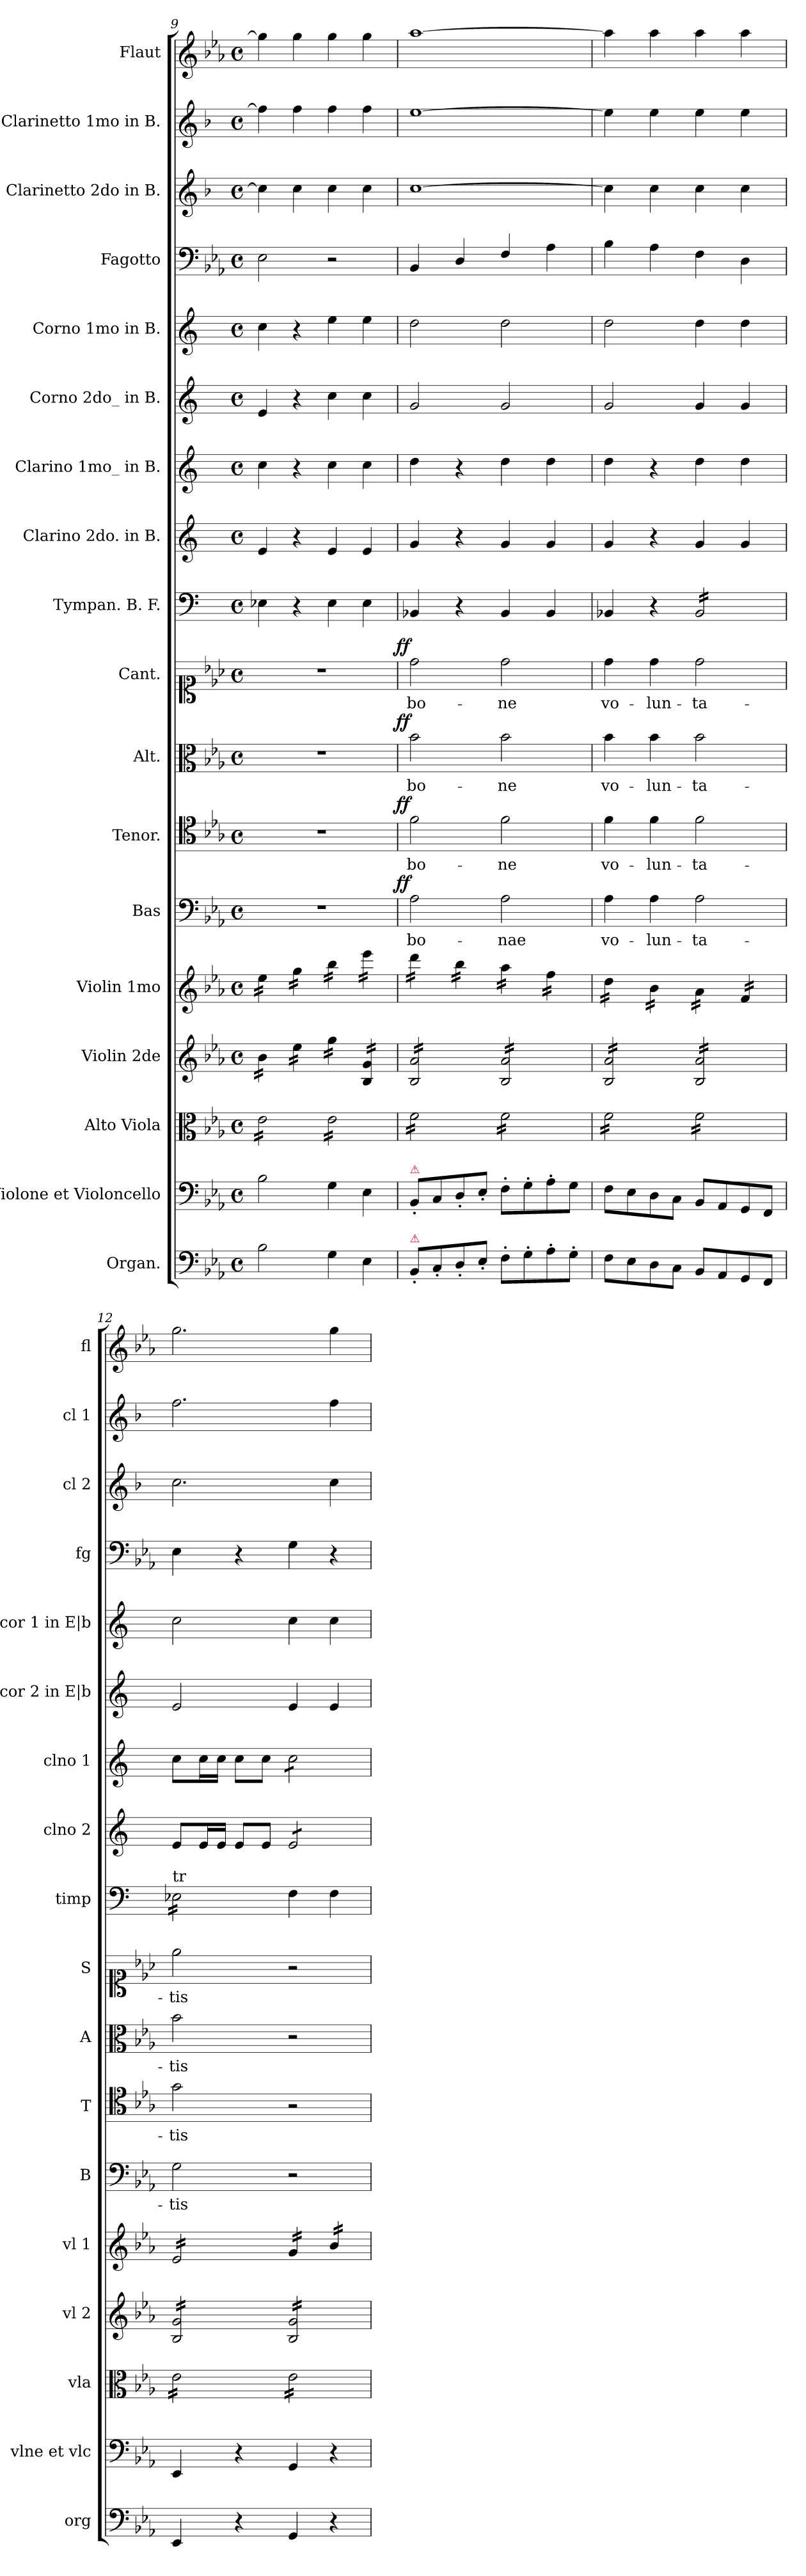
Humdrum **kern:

**kern	**kern	**kern	**kern	**kern	**kern	**text	**dynam	**kern	**text	**dynam	**kern	**text	**dynam	**kern	**text	**dynam	**kern	**kern	**kern	**kern	**kern	**kern	**kern	**kern	**kern
*part18	*part17	*part16	*part15	*part14	*part13	*part13	*part13	*part12	*part12	*part12	*part11	*part11	*part11	*part10	*part10	*part10	*part9	*part8	*part7	*part6	*part5	*part4	*part3	*part2	*part1
*staff18	*staff17	*staff16	*staff15	*staff14	*staff13	*staff13	*staff13	*staff12	*staff12	*staff12	*staff11	*staff11	*staff11	*staff10	*staff10	*staff10	*staff9	*staff8	*staff7	*staff6	*staff5	*staff4	*staff3	*staff2	*staff1
*I"Organ.	*I"Violone et Violoncello	*I"Alto Viola	*I"Violin 2de	*I"Violin 1mo	*I"Bas	*	*	*I"Tenor.	*	*	*I"Alt.	*	*	*I"Cant.	*	*	*I"Tympan. B. F.	*I"Clarino 2do. in B.	*I"Clarino 1mo_ in B.	*I"Corno 2do_ in B.	*I"Corno 1mo in B.	*I"Fagotto	*I"Clarinetto 2do in B.	*I"Clarinetto 1mo in B.	*I"Flaut
*I'org	*I'vlne et vlc	*I'vla	*I'vl 2	*I'vl 1	*I'B	*	*	*I'T	*	*	*I'A	*	*	*I'S	*	*	*I'timp	*I'clno 2	*I'clno 1	*I'cor 2 in E|b	*I'cor 1 in E|b	*I'fg	*I'cl 2	*I'cl 1	*I'fl
*clefF4	*clefF4	*clefC3	*clefG2	*clefG2	*clefF4	*	*	*clefC4	*	*	*clefC3	*	*	*clefC1	*	*	*clefF4	*clefG2	*clefG2	*clefG2	*clefG2	*clefF4	*clefG2	*clefG2	*clefG2
*	*	*	*	*	*	*	*	*	*	*	*	*	*	*	*	*	*	*ITrd-2c-3	*ITrd-2c-3	*ITrd5c9	*ITrd5c9	*	*ITrd1c2	*ITrd1c2	*
*k[b-e-a-]	*k[b-e-a-]	*k[b-e-a-]	*k[b-e-a-]	*k[b-e-a-]	*k[b-e-a-]	*	*	*k[b-e-a-]	*	*	*k[b-e-a-]	*	*	*k[b-e-a-]	*	*	*	*k[b-e-a-]	*k[b-e-a-]	*k[b-e-a-]	*k[b-e-a-]	*k[b-e-a-]	*k[b-e-a-]	*k[b-e-a-]	*k[b-e-a-]
*E-:	*E-:	*E-:	*E-:	*E-:	*E-:	*	*	*E-:	*	*	*E-:	*	*	*E-:	*	*	*	*E-:	*E-:	*E-:	*E-:	*E-:	*E-:	*E-:	*E-:
*M4/4	*M4/4	*M4/4	*M4/4	*M4/4	*M4/4	*	*	*M4/4	*	*	*M4/4	*	*	*M4/4	*	*	*M4/4	*M4/4	*M4/4	*M4/4	*M4/4	*M4/4	*M4/4	*M4/4	*M4/4
*met(c)	*met(c)	*met(c)	*met(c)	*met(c)	*met(c)	*	*	*met(c)	*	*	*met(c)	*	*	*met(c)	*	*	*met(c)	*met(c)	*met(c)	*met(c)	*met(c)	*met(c)	*met(c)	*met(c)	*met(c)
=9	=9	=9	=9	=9	=9	=9	=9	=9	=9	=9	=9	=9	=9	=9	=9	=9	=9	=9	=9	=9	=9	=9	=9	=9	=9
*	*	*tremolo	*	*	*	*	*	*	*	*	*	*	*	*	*	*	*	*	*	*	*	*	*	*	*
*	*	*	*tremolo	*	*	*	*	*	*	*	*	*	*	*	*	*	*	*	*	*	*	*	*	*	*
*	*	*	*	*tremolo	*	*	*	*	*	*	*	*	*	*	*	*	*	*	*	*	*	*	*	*	*
2B-\	2B-\	16e-\LL	16b-\LL	16ee-\LL	1r	.	.	1r	.	.	1r	.	.	1r	.	.	4E-X\	4g/	4ee-\	4G/	4e-\	2E-\	4b-\]	4ee-\]	4gg\]
.	.	16e-\	16b-\	16ee-\	.	.	.	.	.	.	.	.	.	.	.	.	.	.	.	.	.	.	.	.	.
.	.	16e-\	16b-\	16ee-\	.	.	.	.	.	.	.	.	.	.	.	.	.	.	.	.	.	.	.	.	.
.	.	16e-\	16b-\JJ	16ee-\JJ	.	.	.	.	.	.	.	.	.	.	.	.	.	.	.	.	.	.	.	.	.
.	.	16e-\	16ee-\LL	16gg\LL	.	.	.	.	.	.	.	.	.	.	.	.	4r	4r	4r	4r	4r	.	4b-\	4ee-\	4gg\
.	.	16e-\	16ee-\	16gg\	.	.	.	.	.	.	.	.	.	.	.	.	.	.	.	.	.	.	.	.	.
.	.	16e-\	16ee-\	16gg\	.	.	.	.	.	.	.	.	.	.	.	.	.	.	.	.	.	.	.	.	.
.	.	16e-\JJ	16ee-\JJ	16gg\JJ	.	.	.	.	.	.	.	.	.	.	.	.	.	.	.	.	.	.	.	.	.
4G\	4G\	16e-\LL	16gg\LL	16bb-\LL	.	.	.	.	.	.	.	.	.	.	.	.	4E-\	4g/	4ee-\	4e-\	4g\	2r	4b-\	4ee-\	4gg\
.	.	16e-\	16gg\	16bb-\	.	.	.	.	.	.	.	.	.	.	.	.	.	.	.	.	.	.	.	.	.
.	.	16e-\	16gg\	16bb-\	.	.	.	.	.	.	.	.	.	.	.	.	.	.	.	.	.	.	.	.	.
.	.	16e-\	16gg\JJ	16bb-\JJ	.	.	.	.	.	.	.	.	.	.	.	.	.	.	.	.	.	.	.	.	.
4E-\	4E-\	16e-\	16B-/ 16g/LL	16eee-\LL	.	.	.	.	.	.	.	.	.	.	.	.	4E-\	4g/	4ee-\	4e-\	4g\	.	4b-\	4ee-\	4gg\
.	.	16e-\	16B-/ 16g/	16eee-\	.	.	.	.	.	.	.	.	.	.	.	.	.	.	.	.	.	.	.	.	.
.	.	16e-\	16B-/ 16g/	16eee-\	.	.	.	.	.	.	.	.	.	.	.	.	.	.	.	.	.	.	.	.	.
.	.	16e-\JJ	16B-/ 16g/JJ	16eee-\JJ	.	.	.	.	.	.	.	.	.	.	.	.	.	.	.	.	.	.	.	.	.
=10	=10	=10	=10	=10	=10	=10	=10	=10	=10	=10	=10	=10	=10	=10	=10	=10	=10	=10	=10	=10	=10	=10	=10	=10	=10
!	!LO:TX:a:color=crimson:t=⚠	!	!	!	!	!	!	!	!	!	!	!	!	!	!	!	!	!	!	!	!	!	!	!	!
!LO:TX:a:color=crimson:t=⚠	!	!	!	!	!	!	!	!	!	!	!	!	!	!	!	!	!	!	!	!	!	!	!	!	!
!	!	!	!	!	!	!	!LO:DY:a:rj	!	!	!LO:DY:a:rj	!	!	!LO:DY:a:rj	!	!	!LO:DY:a:rj	!	!	!	!	!	!	!	!	!
8BB-'/L	8BB-'/L	16f\LL	16B-/ 16a-/LL	16ddd\LL	2A-\	bo-	ff	2f\	bo-	ff	2b-\	bo-	ff	2dd\	bo-	ff	4BB-X/	4b-/	4ff\	2B-/	2f\	4BB-/	[1b-	[1dd	[1aa-
.	.	16f\	16B-/ 16a-/	16ddd\	.	.	.	.	.	.	.	.	.	.	.	.	.	.	.	.	.	.	.	.	.
8C'/	8C/	16f\	16B-/ 16a-/	16ddd\	.	.	.	.	.	.	.	.	.	.	.	.	.	.	.	.	.	.	.	.	.
.	.	16f\	16B-/ 16a-/	16ddd\JJ	.	.	.	.	.	.	.	.	.	.	.	.	.	.	.	.	.	.	.	.	.
8D'/	8D'/	16f\	16B-/ 16a-/	16bb-\LL	.	.	.	.	.	.	.	.	.	.	.	.	4r	4r	4r	.	.	4D/	.	.	.
.	.	16f\	16B-/ 16a-/	16bb-\	.	.	.	.	.	.	.	.	.	.	.	.	.	.	.	.	.	.	.	.	.
8E-'/J	8E-'/J	16f\	16B-/ 16a-/	16bb-\	.	.	.	.	.	.	.	.	.	.	.	.	.	.	.	.	.	.	.	.	.
.	.	16f\JJ	16B-/ 16a-/JJ	16bb-\JJ	.	.	.	.	.	.	.	.	.	.	.	.	.	.	.	.	.	.	.	.	.
8F'\L	8F'\L	16f\LL	16B-/ 16a-/LL	16aa-\LL	2A-\	-nae	.	2f\	-ne	.	2b-\	-ne	.	2dd\	-ne	.	4BB-/	4b-/	4ff\	2B-/	2f\	4F/	.	.	.
.	.	16f\	16B-/ 16a-/	16aa-\	.	.	.	.	.	.	.	.	.	.	.	.	.	.	.	.	.	.	.	.	.
8G'\	8G'\	16f\	16B-/ 16a-/	16aa-\	.	.	.	.	.	.	.	.	.	.	.	.	.	.	.	.	.	.	.	.	.
.	.	16f\	16B-/ 16a-/	16aa-\JJ	.	.	.	.	.	.	.	.	.	.	.	.	.	.	.	.	.	.	.	.	.
8A-'\	8A-'\	16f\	16B-/ 16a-/	16ff\LL	.	.	.	.	.	.	.	.	.	.	.	.	4BB-/	4b-/	4ff\	.	.	4A-\	.	.	.
.	.	16f\	16B-/ 16a-/	16ff\	.	.	.	.	.	.	.	.	.	.	.	.	.	.	.	.	.	.	.	.	.
8G'\J	8G\J	16f\	16B-/ 16a-/	16ff\	.	.	.	.	.	.	.	.	.	.	.	.	.	.	.	.	.	.	.	.	.
.	.	16f\JJ	16B-/ 16a-/JJ	16ff\JJ	.	.	.	.	.	.	.	.	.	.	.	.	.	.	.	.	.	.	.	.	.
=11	=11	=11	=11	=11	=11	=11	=11	=11	=11	=11	=11	=11	=11	=11	=11	=11	=11	=11	=11	=11	=11	=11	=11	=11	=11
8F\L	8F\L	16f\LL	16B-/ 16a-/LL	16dd\LL	4A-\	vo-	.	4f\	vo-	.	4b-\	vo-	.	4dd\	vo-	.	4BB-X/	4b-/	4ff\	2B-/	2f\	4B-\	4b-\]	4dd\]	4aa-\]
.	.	16f\	16B-/ 16a-/	16dd\	.	.	.	.	.	.	.	.	.	.	.	.	.	.	.	.	.	.	.	.	.
8E-\	8E-\	16f\	16B-/ 16a-/	16dd\	.	.	.	.	.	.	.	.	.	.	.	.	.	.	.	.	.	.	.	.	.
.	.	16f\	16B-/ 16a-/	16dd\JJ	.	.	.	.	.	.	.	.	.	.	.	.	.	.	.	.	.	.	.	.	.
8D\	8D\	16f\	16B-/ 16a-/	16b-\LL	4A-\	-lun-	.	4f\	-lun-	.	4b-\	-lun-	.	4dd\	-lun-	.	4r	4r	4r	.	.	4A-\	4b-\	4dd\	4aa-\
.	.	16f\	16B-/ 16a-/	16b-\	.	.	.	.	.	.	.	.	.	.	.	.	.	.	.	.	.	.	.	.	.
8C\J	8C\J	16f\	16B-/ 16a-/	16b-\	.	.	.	.	.	.	.	.	.	.	.	.	.	.	.	.	.	.	.	.	.
.	.	16f\JJ	16B-/ 16a-/JJ	16b-\JJ	.	.	.	.	.	.	.	.	.	.	.	.	.	.	.	.	.	.	.	.	.
!	!	!	!	!	!	!	!	!	!	!	!	!	!	!	!	!	!LO:TX:a:t=tr	!	!	!	!	!	!	!	!
!	!	!	!	!	!	!	!	!	!	!	!	!	!	!	!	!	!LO:TX:a:color=crimson:t=⚠	!	!	!	!	!	!	!	!
!	!	!	!	!	!	!	!	!	!	!	!	!	!	!	!	!	!LO:TX:b:t=....	!	!	!	!	!	!	!	!
*	*	*	*	*	*	*	*	*	*	*	*	*	*	*	*	*	*tremolo	*	*	*	*	*	*	*	*
8BB-/L	8BB-/L	16f\LL	16B-/ 16a-/LL	16a-\LL	2A-\	-ta-	.	2f\	-ta-	.	2b-\	-ta-	.	2dd\	-ta-	.	16BB-/LL	4b-/	4ff\	4B-/	4f\	4F\	4b-\	4dd\	4aa-\
.	.	16f\	16B-/ 16a-/	16a-\	.	.	.	.	.	.	.	.	.	.	.	.	16BB-/	.	.	.	.	.	.	.	.
8AA-/	8AA-/	16f\	16B-/ 16a-/	16a-\	.	.	.	.	.	.	.	.	.	.	.	.	16BB-/	.	.	.	.	.	.	.	.
.	.	16f\	16B-/ 16a-/	16a-\JJ	.	.	.	.	.	.	.	.	.	.	.	.	16BB-/	.	.	.	.	.	.	.	.
8GG/	8GG/	16f\	16B-/ 16a-/	16f/LL	.	.	.	.	.	.	.	.	.	.	.	.	16BB-/	4b-/	4ff\	4B-/	4f\	4D\	4b-\	4dd\	4aa-\
.	.	16f\	16B-/ 16a-/	16f/	.	.	.	.	.	.	.	.	.	.	.	.	16BB-/	.	.	.	.	.	.	.	.
8FF/J	8FF/J	16f\	16B-/ 16a-/	16f/	.	.	.	.	.	.	.	.	.	.	.	.	16BB-/	.	.	.	.	.	.	.	.
.	.	16f\JJ	16B-/ 16a-/JJ	16f/JJ	.	.	.	.	.	.	.	.	.	.	.	.	16BB-/JJ	.	.	.	.	.	.	.	.
=12	=12	=12	=12	=12	=12	=12	=12	=12	=12	=12	=12	=12	=12	=12	=12	=12	=12	=12	=12	=12	=12	=12	=12	=12	=12
!	!	!	!	!	!	!	!	!	!	!	!	!	!	!	!	!	!LO:TX:a:t=tr	!	!	!	!	!	!	!	!
4EE-/	4EE-/	16e-\LL	16B-/ 16g/LL	16e-/LL	2G\	-tis	.	2g\	-tis	.	2b-\	-tis	.	2ee-\	-tis	.	16E-X\LL	8g/L	8ee-\L	2G/	2e-\	4E-\	2.b-\	2.ee-\	2.gg\
.	.	16e-\	16B-/ 16g/	16e-/	.	.	.	.	.	.	.	.	.	.	.	.	16E-X\	.	.	.	.	.	.	.	.
.	.	16e-\	16B-/ 16g/	16e-/	.	.	.	.	.	.	.	.	.	.	.	.	16E-X\	16g/L	16ee-\L	.	.	.	.	.	.
.	.	16e-\	16B-/ 16g/	16e-/	.	.	.	.	.	.	.	.	.	.	.	.	16E-X\	16g/JJ	16ee-\JJ	.	.	.	.	.	.
4r	4r	16e-\	16B-/ 16g/	16e-/	.	.	.	.	.	.	.	.	.	.	.	.	16E-X\	8g/L	8ee-\L	.	.	4r	.	.	.
.	.	16e-\	16B-/ 16g/	16e-/	.	.	.	.	.	.	.	.	.	.	.	.	16E-X\	.	.	.	.	.	.	.	.
.	.	16e-\	16B-/ 16g/	16e-/	.	.	.	.	.	.	.	.	.	.	.	.	16E-X\	8g/J	8ee-\J	.	.	.	.	.	.
.	.	16e-\JJ	16B-/ 16g/JJ	16e-/JJ	.	.	.	.	.	.	.	.	.	.	.	.	16E-X\JJ	.	.	.	.	.	.	.	.
*	*	*	*	*	*	*	*	*	*	*	*	*	*	*	*	*	*Xtremolo	*	*	*	*	*	*	*	*
*	*	*	*	*	*	*	*	*	*	*	*	*	*	*	*	*	*	*tremolo	*	*	*	*	*	*	*
*	*	*	*	*	*	*	*	*	*	*	*	*	*	*	*	*	*	*	*tremolo	*	*	*	*	*	*
4GG/	4GG/	16e-\LL	16B-/ 16g/LL	16g/LL	2r	.	.	2r	.	.	2r	.	.	2r	.	.	4F\	8g/L	8ee-\L	4G/	4e-\	4G\	.	.	.
.	.	16e-\	16B-/ 16g/	16g/	.	.	.	.	.	.	.	.	.	.	.	.	.	.	.	.	.	.	.	.	.
.	.	16e-\	16B-/ 16g/	16g/	.	.	.	.	.	.	.	.	.	.	.	.	.	8g/	8ee-\	.	.	.	.	.	.
.	.	16e-\	16B-/ 16g/	16g/JJ	.	.	.	.	.	.	.	.	.	.	.	.	.	.	.	.	.	.	.	.	.
4r	4r	16e-\	16B-/ 16g/	16b-/LL	.	.	.	.	.	.	.	.	.	.	.	.	4F\	8g/	8ee-\	4G/	4e-\	4r	4b-\	4ee-\	4gg\
.	.	16e-\	16B-/ 16g/	16b-/	.	.	.	.	.	.	.	.	.	.	.	.	.	.	.	.	.	.	.	.	.
.	.	16e-\	16B-/ 16g/	16b-/	.	.	.	.	.	.	.	.	.	.	.	.	.	8g/J	8ee-\J	.	.	.	.	.	.
*	*	*	*	*	*	*	*	*	*	*	*	*	*	*	*	*	*	*	*Xtremolo	*	*	*	*	*	*
*	*	*	*	*	*	*	*	*	*	*	*	*	*	*	*	*	*	*Xtremolo	*	*	*	*	*	*	*
.	.	16e-\JJ	16B-/ 16g/JJ	16b-/JJ	.	.	.	.	.	.	.	.	.	.	.	.	.	.	.	.	.	.	.	.	.
*	*	*	*	*Xtremolo	*	*	*	*	*	*	*	*	*	*	*	*	*	*	*	*	*	*	*	*	*
*	*	*	*Xtremolo	*	*	*	*	*	*	*	*	*	*	*	*	*	*	*	*	*	*	*	*	*	*
*	*	*Xtremolo	*	*	*	*	*	*	*	*	*	*	*	*	*	*	*	*	*	*	*	*	*	*	*
=	=	=	=	=	=	=	=	=	=	=	=	=	=	=	=	=	=	=	=	=	=	=	=	=	=
*-	*-	*-	*-	*-	*-	*-	*-	*-	*-	*-	*-	*-	*-	*-	*-	*-	*-	*-	*-	*-	*-	*-	*-	*-	*-
